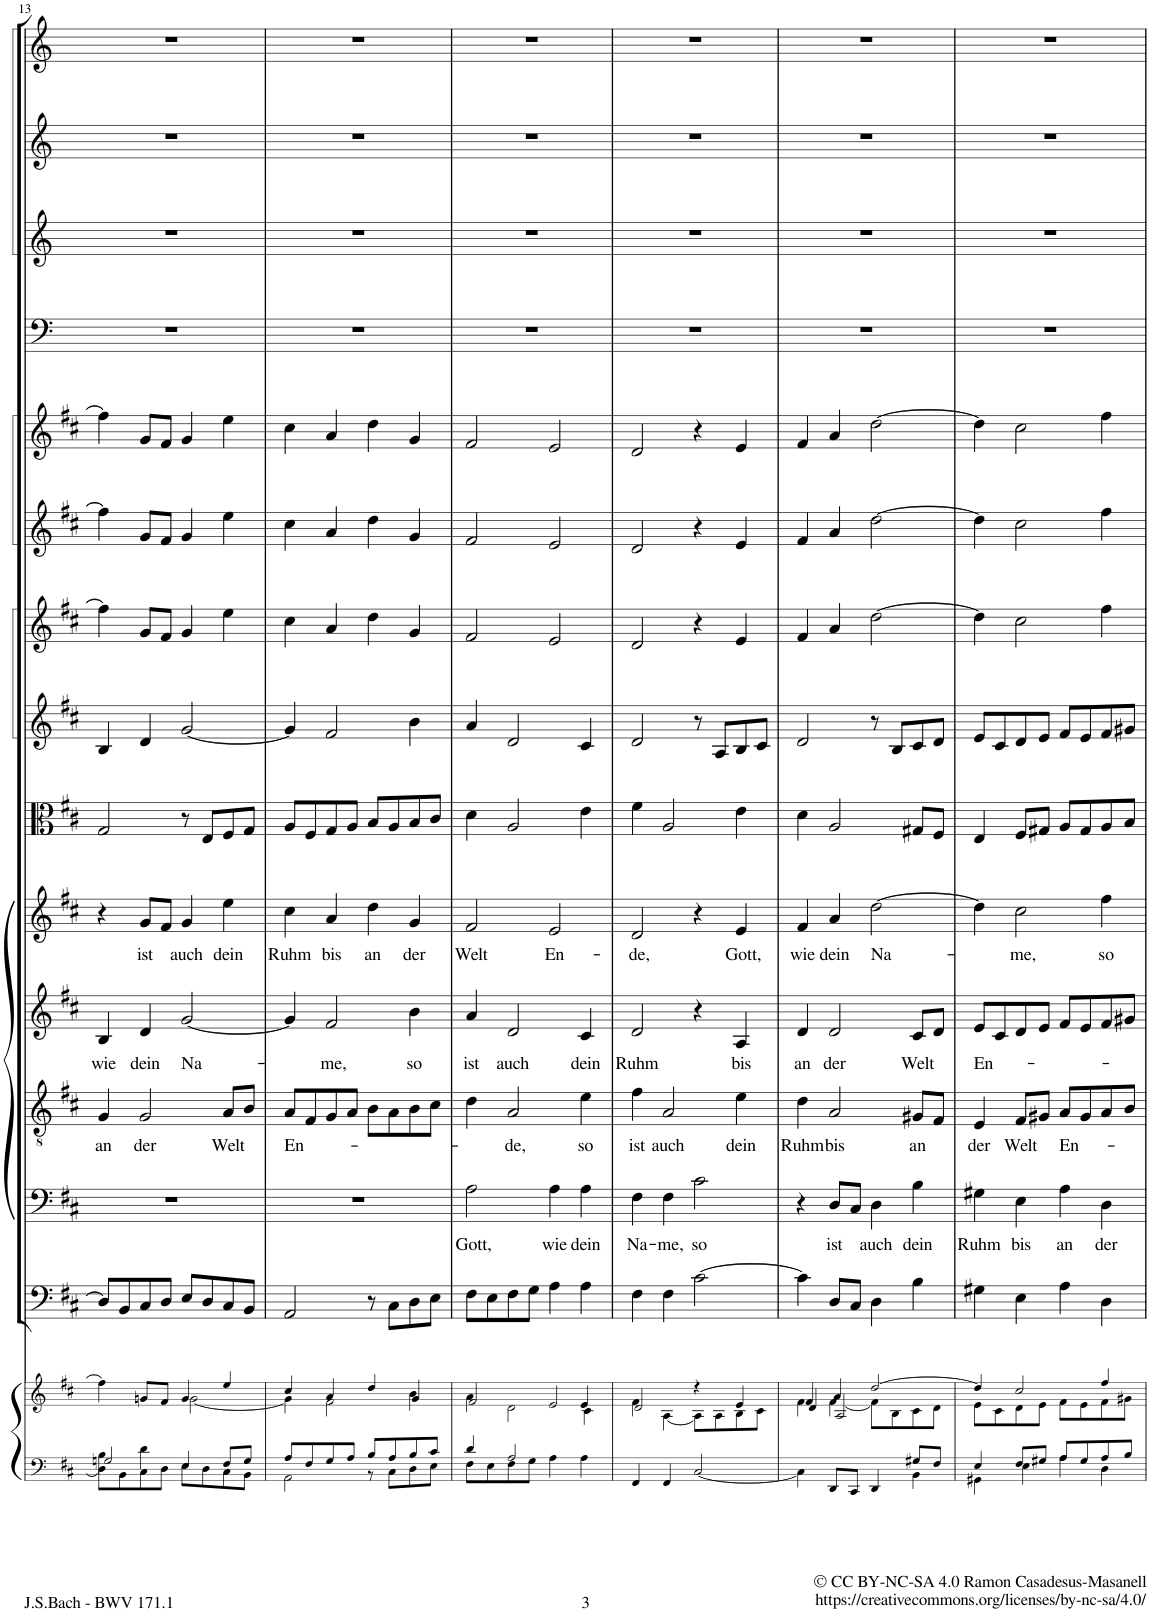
**kern	**kern	**kern	**kern	**text	**kern	**text	**kern	**text	**kern	**text	**kern	**kern	**kern	**kern	**kern	**kern	**kern	**kern	**kern
*part15	*part15	*part14	*part13	*part13	*part12	*part12	*part11	*part11	*part10	*part10	*part9	*part8	*part7	*part6	*part5	*part4	*part3	*part2	*part1
*staff16	*staff15	*staff14	*staff13	*staff13	*staff12	*staff12	*staff11	*staff11	*staff10	*staff10	*staff9	*staff8	*staff7	*staff6	*staff5	*staff4	*staff3	*staff2	*staff1
*I"Piano reduction	*	*I"Continuo	*I"Basso	*	*I"Tenore	*	*I"Alto	*	*I"Soprano	*	*I"Viola	*I"Violino II	*I"Violino I	*I"Oboe II	*I"Oboe I	*I"Timpani	*I"Tromba III	*I"Tromba II	*I"Tromba I
*I'Pno	*	*	*	*	*	*	*	*	*	*	*I'Vla	*I'Vln	*I'Vln	*I'Ob	*I'Ob	*I'Timp	*	*	*
!!LO:PB:g=z
*clefF4	*clefG2	*clefF4	*clefF4	*	*clefGv2	*	*clefG2	*	*clefG2	*	*clefC3	*clefG2	*clefG2	*clefG2	*clefG2	*clefF4	*clefG2	*clefG2	*clefG2
*	*	*	*	*	*	*	*	*	*	*	*	*	*	*	*	*	*Trd-1c-2	*Trd-1c-2	*Trd-1c-2
*k[f#c#]	*k[f#c#]	*k[f#c#]	*k[f#c#]	*	*k[f#c#]	*	*k[f#c#]	*	*k[f#c#]	*	*k[f#c#]	*k[f#c#]	*k[f#c#]	*k[f#c#]	*k[f#c#]	*k[]	*k[]	*k[]	*k[]
*M2/2	*M2/2	*M2/2	*M2/2	*	*M2/2	*	*M2/2	*	*M2/2	*	*M2/2	*M2/2	*M2/2	*M2/2	*M2/2	*M2/2	*M2/2	*M2/2	*M2/2
=13	=13	=13	=13	=13	=13	=13	=13	=13	=13	=13	=13	=13	=13	=13	=13	=13	=13	=13	=13
*^	*^	*	*	*	*	*	*	*	*	*	*	*	*	*	*	*	*	*	*
*	*^	*	*	*	*	*	*	*	*	*	*	*	*	*	*	*	*	*	*	*	*
!	!	!	!	!	!	!	!	!	!LO:LY:b	!	!LO:LY:b	!	!	!	!	!	!	!	!	!	!	!
4B\	2Gn/	8D\L]	4ff#\]	2ryy	8D/L]	1r	.	4G/	an	4B/	wie	4r	.	2G/	4B/	4ff#\]	4ff#\]	4ff#\]	1r	1r	1r	1r
.	.	8BB\	.	.	8BB/	.	.	.	.	.	.	.	.	.	.	.	.	.	.	.	.	.
!	!	!	!	!	!	!	!	!	!LO:LY:b	!	!LO:LY:b	!	!LO:LY:b	!	!	!	!	!	!	!	!	!
4d\	.	8C#\	8gn/L	.	8C#/	.	.	2G/	der	4d/	dein	8g/L	ist	.	4d/	8g/L	8g/L	8g/L	.	.	.	.
.	.	8D\J	8f#/J	.	8D/J	.	.	.	.	.	.	8f#/J	.	.	.	8f#/J	8f#/J	8f#/J	.	.	.	.
!	!	!	!	!	!	!	!	!	!	!	!LO:LY:b	!	!LO:LY:b	!	!	!	!	!	!	!	!	!
2ryy	4E/	8E\L	4g/	[2g\	8E/L	.	.	.	.	[2g/	Na-	4g/	auch	8r	[2g/	4g/	4g/	4g/	.	.	.	.
.	.	8D\	.	.	8D/	.	.	.	.	.	.	.	.	8E/L	.	.	.	.	.	.	.	.
!	!	!	!	!	!	!	!	!	!LO:LY:b	!	!	!	!LO:LY:b	!	!	!	!	!	!	!	!	!
.	8F#/L	8C#\	4ee/	.	8C#/	.	.	8A/L	Welt	.	.	4ee\	dein	8F#/	.	4ee\	4ee\	4ee\	.	.	.	.
.	8G/J	8BB\J	.	.	8BB/J	.	.	8B/J	.	.	.	.	.	8G/J	.	.	.	.	.	.	.	.
=14	=14	=14	=14	=14	=14	=14	=14	=14	=14	=14	=14	=14	=14	=14	=14	=14	=14	=14	=14	=14	=14	=14
!	!	!	!	!	!	!	!	!	!LO:LY:b	!	!	!	!LO:LY:b	!	!	!	!	!	!	!	!	!
*	*v	*v	*	*	*	*	*	*	*	*	*	*	*	*	*	*	*	*	*	*	*	*
8A/L	2AA\	4cc#/	4g\]	2AA/	1r	.	8A/L	En-	4g/]	.	4cc#\	Ruhm	8A/L	4g/]	4cc#\	4cc#\	4cc#\	1r	1r	1r	1r
8F#/	.	.	.	.	.	.	8F#/	.	.	.	.	.	8F#/	.	.	.	.	.	.	.	.
!	!	!	!	!	!	!	!	!	!	!LO:LY:b	!	!LO:LY:b	!	!	!	!	!	!	!	!	!
8G/	.	4a/	2f#\	.	.	.	8G/	.	2f#/	-me,	4a/	bis	8G/	2f#/	4a/	4a/	4a/	.	.	.	.
8A/J	.	.	.	.	.	.	8A/J	.	.	.	.	.	8A/J	.	.	.	.	.	.	.	.
!	!	!	!	!	!	!	!	!	!	!	!	!LO:LY:b	!	!	!	!	!	!	!	!	!
8B/L	8r	4dd/	.	8r	.	.	8B\L	.	.	.	4dd\	an	8B/L	.	4dd\	4dd\	4dd\	.	.	.	.
8A/	8C#\L	.	.	8C#\L	.	.	8A\	.	.	.	.	.	8A/	.	.	.	.	.	.	.	.
!	!	!	!	!	!	!	!	!	!	!LO:LY:b	!	!LO:LY:b	!	!	!	!	!	!	!	!	!
8B/	8D\	4g/	4b\	8D\	.	.	8B\	.	4b\	so	4g/	der	8B/	4b\	4g/	4g/	4g/	.	.	.	.
8c#/J	8E\J	.	.	8E\J	.	.	8c#\J	.	.	.	.	.	8c#/J	.	.	.	.	.	.	.	.
=15	=15	=15	=15	=15	=15	=15	=15	=15	=15	=15	=15	=15	=15	=15	=15	=15	=15	=15	=15	=15	=15
*	*	*	*^	*	*	*	*	*	*	*	*	*	*	*	*	*	*	*	*	*	*
!	!	!	!	!	!	!	!LO:LY:b	!	!	!	!LO:LY:b	!	!LO:LY:b	!	!	!	!	!	!	!	!	!
4d/	8F#\L	2f#/	4a\	2.ryy	8F#\L	2A\	Gott,	4d\	.	4a/	ist	2f#/	Welt	4d\	4a/	2f#/	2f#/	2f#/	1r	1r	1r	1r
.	8E\	.	.	.	8E\	.	.	.	.	.	.	.	.	.	.	.	.	.	.	.	.	.
!	!	!	!	!	!	!	!	!	!LO:LY:b	!	!LO:LY:b	!	!	!	!	!	!	!	!	!	!	!
2A/	8F#\	.	2d\	.	8F#\	.	.	2A/	-de,	2d/	auch	.	.	2A/	2d/	.	.	.	.	.	.	.
.	8G\J	.	.	.	8G\J	.	.	.	.	.	.	.	.	.	.	.	.	.	.	.	.	.
!	!	!	!	!	!	!	!LO:LY:b	!	!	!	!	!	!LO:LY:b	!	!	!	!	!	!	!	!	!
.	4A\	2e/	.	.	4A\	4A\	wie	.	.	.	.	2e/	En-	.	.	2e/	2e/	2e/	.	.	.	.
!	!	!	!	!	!	!	!LO:LY:b	!	!LO:LY:b	!	!LO:LY:b	!	!	!	!	!	!	!	!	!	!	!
4ryy	4A\	.	4c#\	4e/	4A\	4A\	dein	4e\	so	4c#/	dein	.	.	4e\	4c#/	.	.	.	.	.	.	.
=16	=16	=16	=16	=16	=16	=16	=16	=16	=16	=16	=16	=16	=16	=16	=16	=16	=16	=16	=16	=16	=16	=16
!	!	!	!	!	!	!	!LO:LY:b	!	!LO:LY:b	!	!LO:LY:b	!	!LO:LY:b	!	!	!	!	!	!	!	!	!
*v	*v	*	*	*	*	*	*	*	*	*	*	*	*	*	*	*	*	*	*	*	*	*
*	*	*v	*v	*	*	*	*	*	*	*	*	*	*	*	*	*	*	*	*	*	*
4FF#/	2d/	4f#\	4F#\	4F#\	Na-	4f#\	ist	2d/	Ruhm	2d/	-de,	4f#\	2d/	2d/	2d/	2d/	1r	1r	1r	1r
!	!	!	!	!	!LO:LY:b	!	!LO:LY:b	!	!	!	!	!	!	!	!	!	!	!	!	!
4FF#/	.	[4A\	4F#\	4F#\	-me,	2A/	auch	.	.	.	.	2A/	.	.	.	.	.	.	.	.
!	!	!	!	!	!LO:LY:b	!	!	!	!	!	!	!	!	!	!	!	!	!	!	!
[<2C#/	4r	8A\L]	[2c#\	2c#\	so	.	.	4r	.	4r	.	.	8r	4r	4r	4r	.	.	.	.
.	.	8A\	.	.	.	.	.	.	.	.	.	.	8A/L	.	.	.	.	.	.	.
!	!	!	!	!	!	!	!LO:LY:b	!	!LO:LY:b	!	!LO:LY:b	!	!	!	!	!	!	!	!	!
.	4e/	8B\	.	.	.	4e\	dein	4A/	bis	4e/	Gott,	4e\	8B/	4e/	4e/	4e/	.	.	.	.
.	.	8c#\J	.	.	.	.	.	.	.	.	.	.	8c#/J	.	.	.	.	.	.	.
=17	=17	=17	=17	=17	=17	=17	=17	=17	=17	=17	=17	=17	=17	=17	=17	=17	=17	=17	=17	=17
*^	*	*^	*	*	*	*	*	*	*	*	*	*	*	*	*	*	*	*	*	*
!	!	!	!	!	!	!	!	!	!LO:LY:b	!	!LO:LY:b	!	!LO:LY:b	!	!	!	!	!	!	!	!	!
2.ryy	4C#\]	4f#/	4f#\	4d/	4c#\]	4r	.	4d\	Ruhm	4d/	an	4f#/	wie	4d\	2d/	4f#/	4f#/	4f#/	1r	1r	1r	1r
!	!	!	!	!	!	!	!LO:LY:b	!	!LO:LY:b	!	!LO:LY:b	!	!LO:LY:b	!	!	!	!	!	!	!	!	!
.	8DD/L	4a/	[4f#\	2A/	8D/L	8D/L	ist	2A/	bis	2d/	der	4a/	dein	2A/	.	4a/	4a/	4a/	.	.	.	.
.	8CC#/J	.	.	.	8C#/J	8C#/J	.	.	.	.	.	.	.	.	.	.	.	.	.	.	.	.
!	!	!	!	!	!	!	!LO:LY:b	!	!	!	!	!	!LO:LY:b	!	!	!	!	!	!	!	!	!
.	4DD/	[2dd/	8f#\L]	.	4D\	4D\	auch	.	.	.	.	[2dd\	Na-	.	8r	[2dd\	[2dd\	[2dd\	.	.	.	.
.	.	.	8B\	.	.	.	.	.	.	.	.	.	.	.	8B/L	.	.	.	.	.	.	.
!	!	!	!	!	!	!	!LO:LY:b	!	!LO:LY:b	!	!LO:LY:b	!	!	!	!	!	!	!	!	!	!	!
8G#X/L	4BB\	.	8c#\	4ryy	4B\	4B\	dein	8G#X/L	an	8c#/L	Welt	.	.	8G#X/L	8c#/	.	.	.	.	.	.	.
8F#/J	.	.	8d\J	.	.	.	.	8F#/J	.	8d/J	.	.	.	8F#/J	8d/J	.	.	.	.	.	.	.
*	*	*	*v	*v	*	*	*	*	*	*	*	*	*	*	*	*	*	*	*	*	*	*
=18	=18	=18	=18	=18	=18	=18	=18	=18	=18	=18	=18	=18	=18	=18	=18	=18	=18	=18	=18	=18	=18
!	!	!	!	!	!	!LO:LY:b	!	!LO:LY:b	!	!LO:LY:b	!	!	!	!	!	!	!	!	!	!	!
4E/	4GG#X\	4dd/]	8e\L	4G#X\	4G#X\	Ruhm	4E/	der	8e/L	En-	4dd\]	.	4E/	8e/L	4dd\]	4dd\]	4dd\]	1r	1r	1r	1r
.	.	.	8c#\	.	.	.	.	.	8c#/	.	.	.	.	8c#/	.	.	.	.	.	.	.
!	!	!	!	!	!	!LO:LY:b	!	!LO:LY:b	!	!	!	!LO:LY:b	!	!	!	!	!	!	!	!	!
8F#/L	4E\	2cc#/	8d\	4E\	4E\	bis	8F#/L	Welt	8d/	.	2cc#\	-me,	8F#/L	8d/	2cc#\	2cc#\	2cc#\	.	.	.	.
8G#X/J	.	.	8e\J	.	.	.	8G#X/J	.	8e/J	.	.	.	8G#X/J	8e/J	.	.	.	.	.	.	.
!	!	!	!	!	!	!LO:LY:b	!	!LO:LY:b	!	!	!	!	!	!	!	!	!	!	!	!	!
8A/L	4A\	.	8f#\L	4A\	4A\	an	8A/L	En-	8f#/L	.	.	.	8A/L	8f#/L	.	.	.	.	.	.	.
8G#/	.	.	8e\	.	.	.	8G#/	.	8e/	.	.	.	8G#/	8e/	.	.	.	.	.	.	.
!	!	!	!	!	!	!LO:LY:b	!	!	!	!	!	!LO:LY:b	!	!	!	!	!	!	!	!	!
8A/	4D\	4ff#/	8f#\	4D\	4D\	der	8A/	.	8f#/	.	4ff#\	so	8A/	8f#/	4ff#\	4ff#\	4ff#\	.	.	.	.
8B/J	.	.	8g#X\J	.	.	.	8B/J	.	8g#X/J	.	.	.	8B/J	8g#X/J	.	.	.	.	.	.	.
*v	*v	*	*	*	*	*	*	*	*	*	*	*	*	*	*	*	*	*	*	*	*
*	*v	*v	*	*	*	*	*	*	*	*	*	*	*	*	*	*	*	*	*	*
=	=	=	=	=	=	=	=	=	=	=	=	=	=	=	=	=	=	=	=
*-	*-	*-	*-	*-	*-	*-	*-	*-	*-	*-	*-	*-	*-	*-	*-	*-	*-	*-	*-
